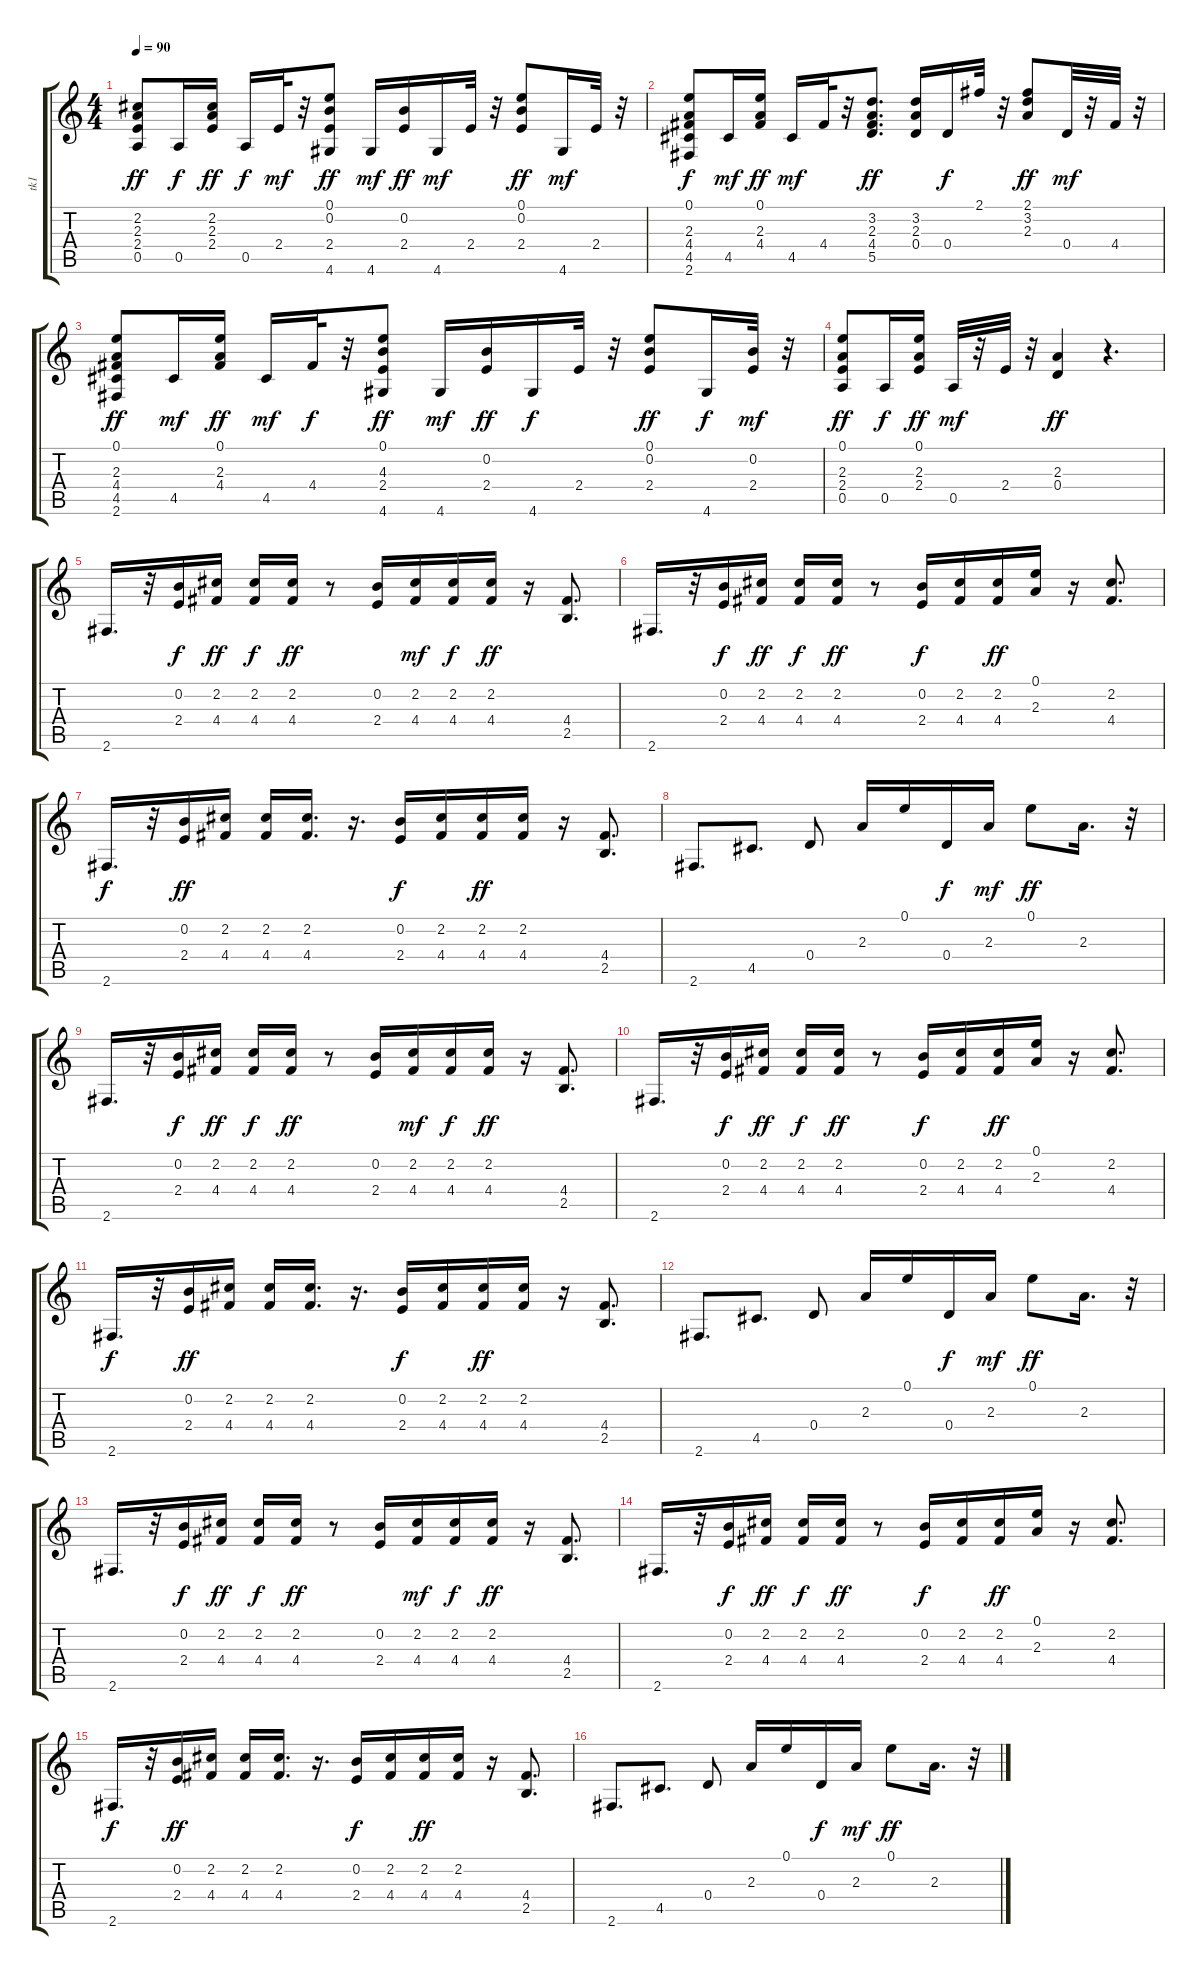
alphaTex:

\track ("tk1" "tk1") {instrument acousticguitarsteel}
\staff {score tabs}
\tuning (E4 B3 G3 D3 A2 E2) {hide}
\ts (4 4)
\tempo 90
\clef g2
\ks c
(2.2 2.3 2.4 0.5).8{dy ff} 0.5.16{dy f} (2.2 2.3 2.4).16{dy ff} 0.5.16{dy f} 2.4.32{dy mf} r.32 (0.1 0.2 2.4 4.6).8{dy ff} 4.6.16{dy mf} (0.2 2.4).16{dy ff} 4.6.16{dy mf} 2.4.32 r.32 (0.1 0.2 2.4).8{dy ff} 4.6.16{dy mf} 2.4.32 r.32 |
(0.1 2.3 4.4 4.5 2.6).8{dy f} 4.5.16{dy mf} (0.1 2.3 4.4).16{dy ff} 4.5.16{dy mf} 4.4.32 r.32 (3.2 2.3 4.4 5.5).8{d dy ff} (3.2 2.3 0.4).16 0.4.16{dy f} 2.1.32 r.32 (2.1 3.2 2.3).8{dy ff} 0.4.32{dy mf} r.32 4.4.32 r.32 |
(0.1 2.3 4.4 4.5 2.6).8{dy ff} 4.5.16{dy mf} (0.1 2.3 4.4).16{dy ff} 4.5.16{dy mf} 4.4.32{dy f} r.32 (0.1 4.3 2.4 4.6).8{dy ff} 4.6.16{dy mf} (0.2 2.4).16{dy ff} 4.6.16{dy f} 2.4.32 r.32 (0.1 0.2 2.4).8{dy ff} 4.6.16{dy f} (0.2 2.4).32{dy mf} r.32 |
(0.1 2.3 2.4 0.5).8{dy ff} 0.5.16{dy f} (0.1 2.3 2.4).16{dy ff} 0.5.32{dy mf} r.32 2.4.32 r.32 (2.3 0.4).4{dy ff} r.4{d} |
2.6.16{d} r.32 (0.2 2.4).16{dy f} (2.2 4.4).16{dy ff} (2.2 4.4).16{dy f} (2.2 4.4).16{dy ff} r.8 (0.2 2.4).16 (2.2 4.4).16{dy mf} (2.2 4.4).16{dy f} (2.2 4.4).16{dy ff} r.16 (4.4 2.5).8{d} |
2.6.16{d} r.32 (0.2 2.4).16{dy f} (2.2 4.4).16{dy ff} (2.2 4.4).16{dy f} (2.2 4.4).16{dy ff} r.8 (0.2 2.4).16{dy f} (2.2 4.4).16 (2.2 4.4).16{dy ff} (0.1 2.3).16 r.16 (2.2 4.4).8{d} |
2.6.16{d dy f} r.32 (0.2 2.4).16{dy ff} (2.2 4.4).16 (2.2 4.4).16 (2.2 4.4).16{d} r.16{d} (0.2 2.4).16{dy f} (2.2 4.4).16 (2.2 4.4).16{dy ff} (2.2 4.4).16 r.16 (4.4 2.5).8{d} |
2.6.8{d} 4.5.8{d} 0.4.8 2.3.16 0.1.16 0.4.16{dy f} 2.3.16{dy mf} 0.1.8{dy ff} 2.3.16{d} r.32 |
2.6.16{d} r.32 (0.2 2.4).16{dy f} (2.2 4.4).16{dy ff} (2.2 4.4).16{dy f} (2.2 4.4).16{dy ff} r.8 (0.2 2.4).16 (2.2 4.4).16{dy mf} (2.2 4.4).16{dy f} (2.2 4.4).16{dy ff} r.16 (4.4 2.5).8{d} |
2.6.16{d} r.32 (0.2 2.4).16{dy f} (2.2 4.4).16{dy ff} (2.2 4.4).16{dy f} (2.2 4.4).16{dy ff} r.8 (0.2 2.4).16{dy f} (2.2 4.4).16 (2.2 4.4).16{dy ff} (0.1 2.3).16 r.16 (2.2 4.4).8{d} |
2.6.16{d dy f} r.32 (0.2 2.4).16{dy ff} (2.2 4.4).16 (2.2 4.4).16 (2.2 4.4).16{d} r.16{d} (0.2 2.4).16{dy f} (2.2 4.4).16 (2.2 4.4).16{dy ff} (2.2 4.4).16 r.16 (4.4 2.5).8{d} |
2.6.8{d} 4.5.8{d} 0.4.8 2.3.16 0.1.16 0.4.16{dy f} 2.3.16{dy mf} 0.1.8{dy ff} 2.3.16{d} r.32 |
2.6.16{d} r.32 (0.2 2.4).16{dy f} (2.2 4.4).16{dy ff} (2.2 4.4).16{dy f} (2.2 4.4).16{dy ff} r.8 (0.2 2.4).16 (2.2 4.4).16{dy mf} (2.2 4.4).16{dy f} (2.2 4.4).16{dy ff} r.16 (4.4 2.5).8{d} |
2.6.16{d} r.32 (0.2 2.4).16{dy f} (2.2 4.4).16{dy ff} (2.2 4.4).16{dy f} (2.2 4.4).16{dy ff} r.8 (0.2 2.4).16{dy f} (2.2 4.4).16 (2.2 4.4).16{dy ff} (0.1 2.3).16 r.16 (2.2 4.4).8{d} |
2.6.16{d dy f} r.32 (0.2 2.4).16{dy ff} (2.2 4.4).16 (2.2 4.4).16 (2.2 4.4).16{d} r.16{d} (0.2 2.4).16{dy f} (2.2 4.4).16 (2.2 4.4).16{dy ff} (2.2 4.4).16 r.16 (4.4 2.5).8{d} |
2.6.8{d} 4.5.8{d} 0.4.8 2.3.16 0.1.16 0.4.16{dy f} 2.3.16{dy mf} 0.1.8{dy ff} 2.3.16{d} r.32
